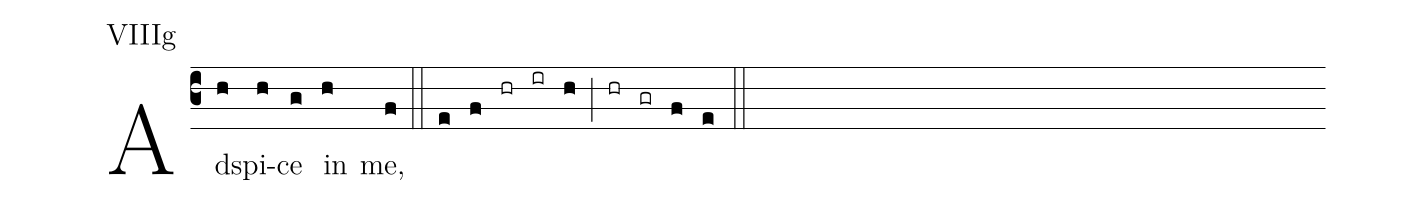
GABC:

annotation: VIIIg;
%%
(c3) Ad(h)spi(h)ce(g) in(h) me,(f) (::) (e)(f)(hr)(ir)(h)(;)(hr)(gr)(f)(e)(::)
